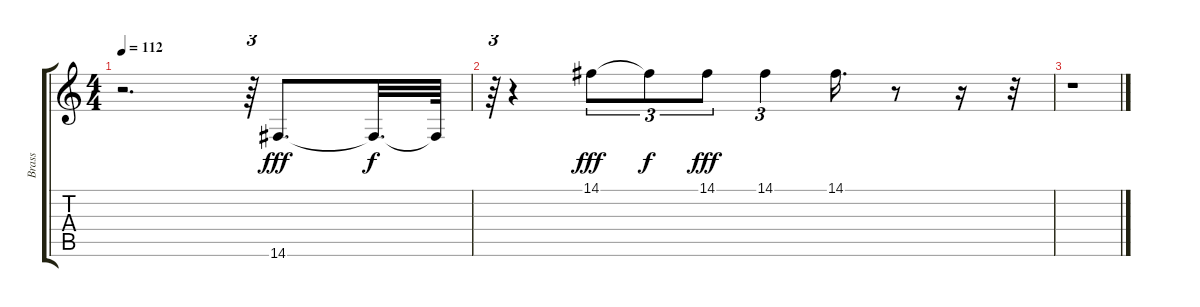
\track ("Brass" "Brass") {mute instrument brasssection}
\staff {score tabs}
\tuning (E4 B3 G3 D3 A2 E2) {hide}
\ts (4 4)
\tempo 112
\clef g2
\ks c
r.2{d dy fff} r.64{tu (3 2)} 14.6.8{d volume 5} 14.6{t}.32{d dy f} 14.6{t}.64 |
r.64{tu (3 2)} r.4 14.1.8{tu (3 2) dy fff volume 2} 14.1{t}.8{tu (3 2) dy f} 14.1.8{tu (3 2) dy fff} 14.1.4{tu (3 2)} 14.1.16{d} r.8 r.16 r.32 |
r.1
